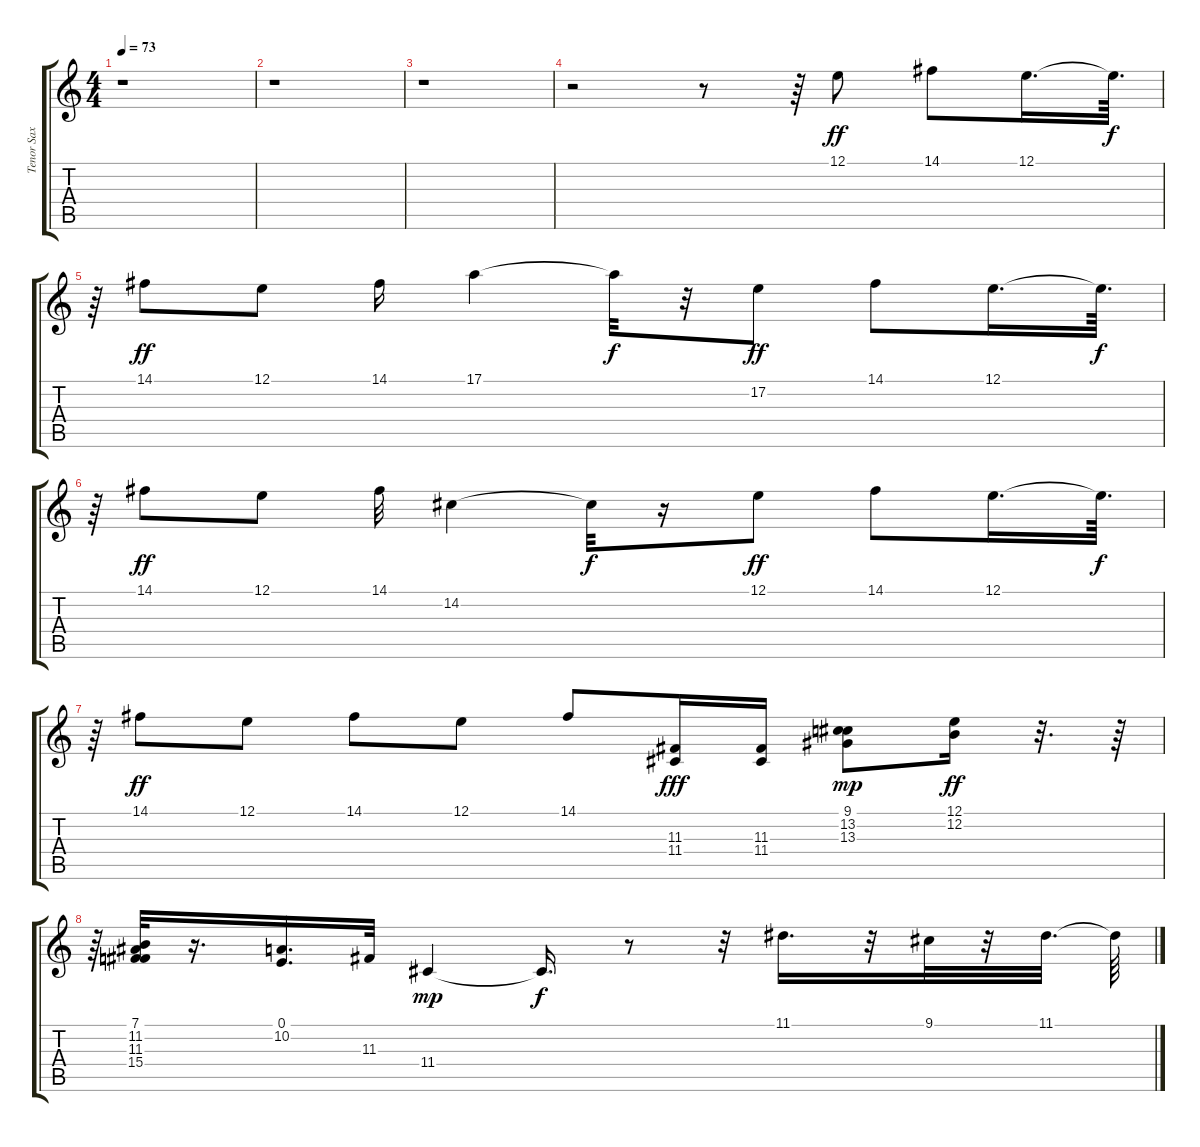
\track ("Tenor Sax" "Tenor Sax") {instrument trombone}
\staff {score tabs}
\tuning (E4 B3 G3 D3 A2 E2) {hide}
\ts (4 4)
\tempo 73
\clef g2
\ks c
r.1{dy f} |
r.1 |
r.1 |
r.2 r.8 r.64 12.1.8{dy ff balance 15} 14.1.8 12.1.16{d} 12.1{t}.64{d dy f} |
r.64 14.1.8{dy ff} 12.1.8 14.1.16 17.1.4 17.1{t}.32{dy f} r.32 17.2.8{dy ff} 14.1.8 12.1.16{d} 12.1{t}.64{d dy f} |
r.64 14.1.8{dy ff} 12.1.8 14.1.32 14.2.4 14.2{t}.32{dy f} r.16 12.1.8{dy ff} 14.1.8 12.1.16{d} 12.1{t}.64{d dy f} |
r.64 14.1.8{dy ff} 12.1.8 14.1.8 12.1.8 14.1.8 (11.3 11.4).16{dy fff} (11.3 11.4).16 (9.1 13.2 13.3).8{dy mp} (12.1 12.2).16{dy ff} r.32{d} r.64 |
r.64 (7.1 11.2 11.3 15.4).32 r.16{d} (0.1 10.2).16{d} 11.3.32 11.4.4{dy mp} 11.4{t}.16{d dy f} r.8 r.32 11.1.16{d} r.32 9.1.32 r.32 11.1.32{d} 11.1{t}.64
